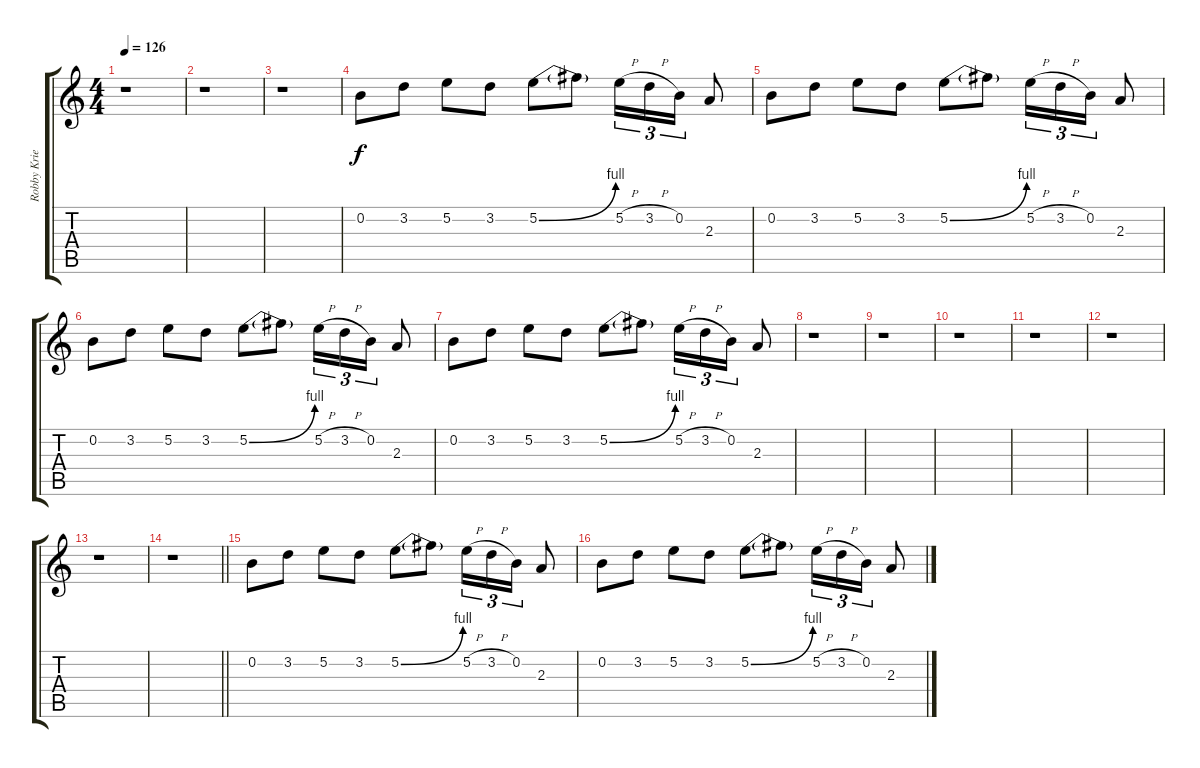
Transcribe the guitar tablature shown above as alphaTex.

\track ("Robby Krieger " "Robby Krie") {instrument overdrivenguitar}
\staff {score tabs}
\tuning (E4 B3 G3 D3 A2 E2) {hide}
\ts (4 4)
\tempo 126
\clef g2
\ks c
r.1{dy f} |
r.1 |
r.1 |
0.2.8 3.2.8 5.2.8 3.2.8 5.2{be (bend 0 0 60 4)}.8 5.2{t}.8 5.2{h}.16{tu (3 2)} 3.2{h}.16{tu (3 2)} 0.2.16{tu (3 2)} 2.3.8 |
0.2.8 3.2.8 5.2.8 3.2.8 5.2{be (bend 0 0 60 4)}.8 5.2{t}.8 5.2{h}.16{tu (3 2)} 3.2{h}.16{tu (3 2)} 0.2.16{tu (3 2)} 2.3.8 |
0.2.8 3.2.8 5.2.8 3.2.8 5.2{be (bend 0 0 60 4)}.8 5.2{t}.8 5.2{h}.16{tu (3 2)} 3.2{h}.16{tu (3 2)} 0.2.16{tu (3 2)} 2.3.8 |
0.2.8 3.2.8 5.2.8 3.2.8 5.2{be (bend 0 0 60 4)}.8 5.2{t}.8 5.2{h}.16{tu (3 2)} 3.2{h}.16{tu (3 2)} 0.2.16{tu (3 2)} 2.3.8 |
r.1 |
r.1 |
r.1 |
r.1 |
r.1 |
r.1 |
\barLineRight lightlight
r.1 |
0.2.8 3.2.8 5.2.8 3.2.8 5.2{be (bend 0 0 60 4)}.8 5.2{t}.8 5.2{h}.16{tu (3 2)} 3.2{h}.16{tu (3 2)} 0.2.16{tu (3 2)} 2.3.8 |
0.2.8 3.2.8 5.2.8 3.2.8 5.2{be (bend 0 0 60 4)}.8 5.2{t}.8 5.2{h}.16{tu (3 2)} 3.2{h}.16{tu (3 2)} 0.2.16{tu (3 2)} 2.3.8
